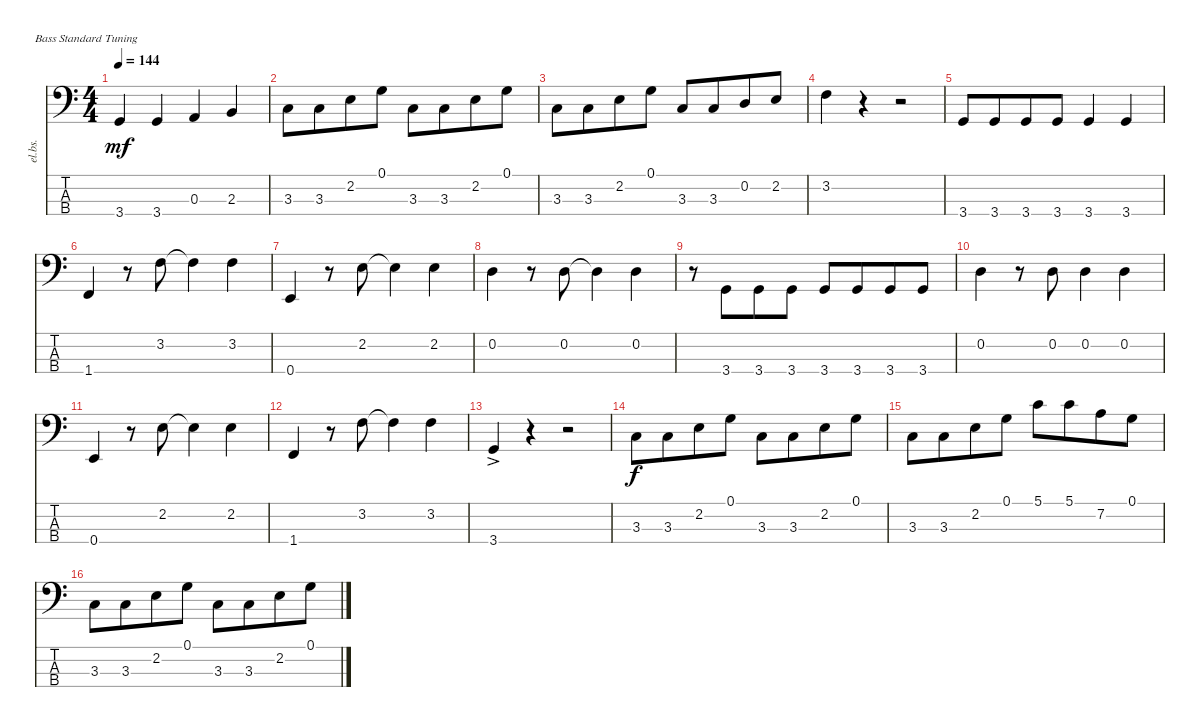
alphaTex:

\defaultSystemsLayout 4
\bracketExtendMode nobrackets
\track ("Electric Bass" "el.bs.") {defaultSystemsLayout 6 multiBarRest instrument electricbassfinger}
\staff {score tabs}
\tuning (G2 D2 A1 E1)
\ts (4 4)
\tempo 144
\clef f4
\ks c
3.4.4{dy mf beam Up} 3.4.4{beam Up} 0.3.4{beam Up} 2.3.4{beam Up} |
3.3.8{beam Down beam merge} 3.3.8{beam Down beam merge} 2.2.8{beam Down beam merge} 0.1.8{beam Down} 3.3.8{beam Down beam merge} 3.3.8{beam Down beam merge} 2.2.8{beam Down beam merge} 0.1.8{beam Down} |
3.3.8{beam Down beam merge} 3.3.8{beam Down beam merge} 2.2.8{beam Down beam merge} 0.1.8{beam Down} 3.3.8{beam Up beam merge} 3.3.8{beam Up beam merge} 0.2.8{beam Up beam merge} 2.2.8{beam Up} |
3.2.4{beam Down} r.4{beam Down} r.2{beam Down} |
3.4.8{beam Up beam merge} 3.4.8{beam Up beam merge} 3.4.8{beam Up beam merge} 3.4.8{beam Up} 3.4.4{beam Up} 3.4.4{beam Up} |
1.4.4{beam Up} r.8{beam Down} 3.2.8{beam Down} 3.2{t}.4{beam Down} 3.2.4{beam Down} |
0.4.4{beam Up} r.8{beam Down} 2.2.8{beam Down} 2.2{t}.4{beam Down} 2.2.4{beam Down} |
0.2.4{beam Down} r.8{beam Down} 0.2.8{beam Down} 0.2{t}.4{beam Down} 0.2.4{beam Down} |
r.8{beam Down} 3.4.8{beam Up beam merge} 3.4.8{beam Up beam merge} 3.4.8{beam Up} 3.4.8{beam Up beam merge} 3.4.8{beam Up beam merge} 3.4.8{beam Up beam merge} 3.4.8{beam Up} |
0.2.4{beam Down} r.8{beam Down} 0.2.8{beam Down} 0.2.4{beam Down} 0.2.4{beam Down} |
0.4.4{beam Up} r.8{beam Down} 2.2.8{beam Down} 2.2{t}.4{beam Down} 2.2.4{beam Down} |
1.4.4{beam Up} r.8{beam Down} 3.2.8{beam Down} 3.2{t}.4{beam Down} 3.2.4{beam Down} |
3.4{ac}.4{beam Up} r.4{beam Down} r.2{beam Down} |
3.3.8{dy f beam Down beam merge} 3.3.8{beam Down beam merge} 2.2.8{beam Down beam merge} 0.1.8{beam Down} 3.3.8{beam Down beam merge} 3.3.8{beam Down beam merge} 2.2.8{beam Down beam merge} 0.1.8{beam Down} |
3.3.8{beam Down beam merge} 3.3.8{beam Down beam merge} 2.2.8{beam Down beam merge} 0.1.8{beam Down} 5.1.8{beam Down beam merge} 5.1.8{beam Down beam merge} 7.2.8{beam Down beam merge} 0.1.8{beam Down} |
3.3.8{beam Down beam merge} 3.3.8{beam Down beam merge} 2.2.8{beam Down beam merge} 0.1.8{beam Down} 3.3.8{beam Down beam merge} 3.3.8{beam Down beam merge} 2.2.8{beam Down beam merge} 0.1.8{beam Down}
